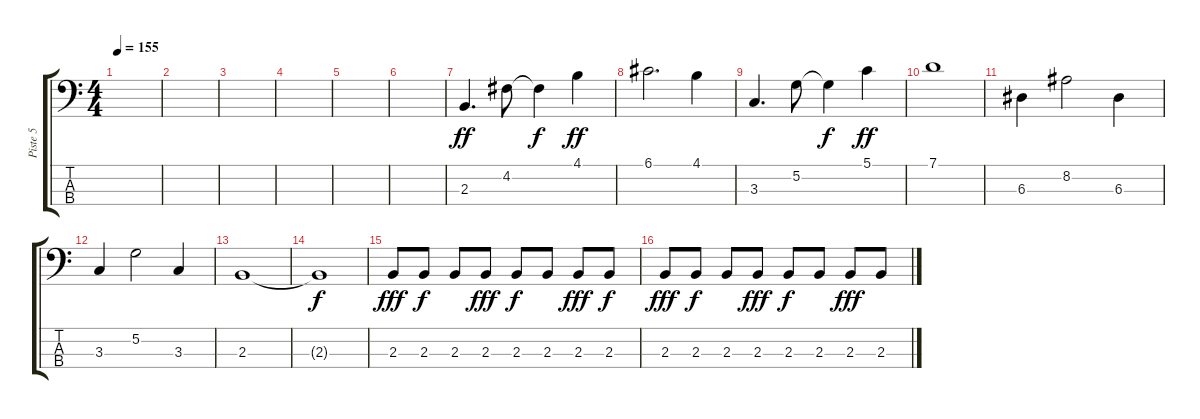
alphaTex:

\track ("Piste 5" "Piste 5") {instrument electricbassfinger}
\staff {score tabs}
\tuning (G2 D2 A1 E1) {hide}
\ts (4 4)
\tempo 155
\clef f4
\ks c
|
|
|
|
|
|
2.3.4{d dy ff} 4.2.8 4.2{t}.4{dy f} 4.1.4{dy ff} |
6.1.2{d} 4.1.4 |
3.3.4{d} 5.2.8 5.2{t}.4{dy f} 5.1.4{dy ff} |
7.1.1 |
6.3.4 8.2.2 6.3.4 |
3.3.4 5.2.2 3.3.4 |
2.3.1 |
2.3{t}.1{dy f} |
2.3.8{dy fff} 2.3.8{dy f} 2.3.8 2.3.8{dy fff} 2.3.8{dy f} 2.3.8 2.3.8{dy fff} 2.3.8{dy f} |
2.3.8{dy fff} 2.3.8{dy f} 2.3.8 2.3.8{dy fff} 2.3.8{dy f} 2.3.8 2.3.8{dy fff} 2.3.8
